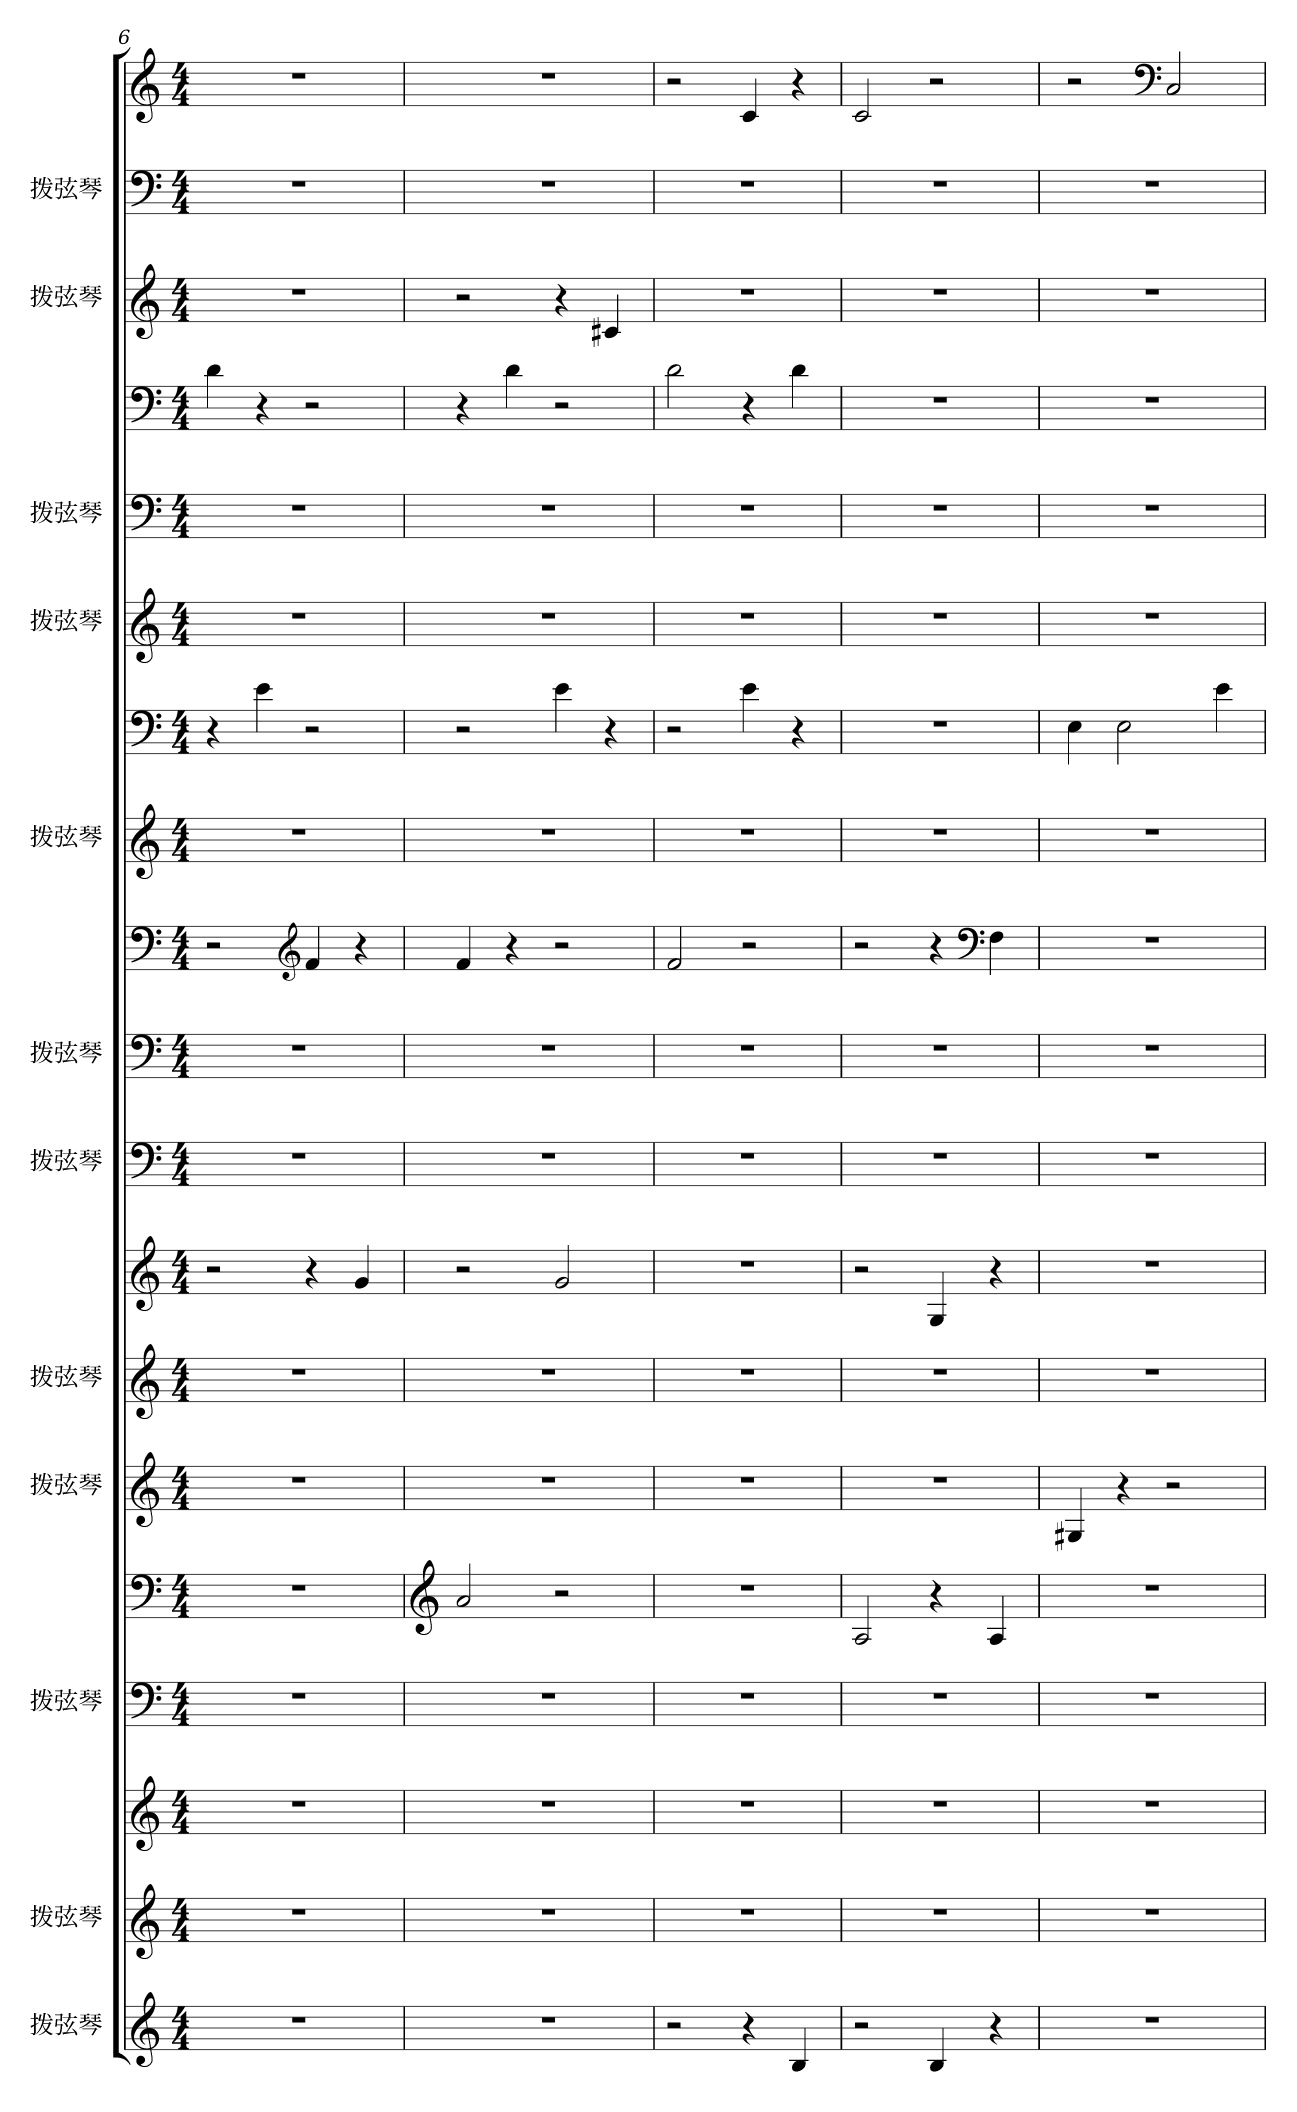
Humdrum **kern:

**kern	**kern	**kern	**kern	**kern	**kern	**kern	**kern	**kern	**kern	**kern	**kern	**kern	**kern	**kern	**kern	**kern	**kern	**kern
*part12	*part11	*part11	*part10	*part10	*part9	*part8	*part8	*part7	*part6	*part6	*part5	*part5	*part4	*part3	*part3	*part2	*part1	*part1
*staff19	*staff18	*staff17	*staff16	*staff15	*staff14	*staff13	*staff12	*staff11	*staff10	*staff9	*staff8	*staff7	*staff6	*staff5	*staff4	*staff3	*staff2	*staff1
*I"拨弦琴	*I"拨弦琴	*	*I"拨弦琴	*	*I"拨弦琴	*I"拨弦琴	*	*I"拨弦琴	*I"拨弦琴	*	*I"拨弦琴	*	*I"拨弦琴	*I"拨弦琴	*	*I"拨弦琴	*I"拨弦琴	*
*clefG2	*clefG2	*clefG2	*clefF4	*clefF4	*clefG2	*clefG2	*clefG2	*clefF4	*clefF4	*clefF4	*clefG2	*clefF4	*clefG2	*clefF4	*clefF4	*clefG2	*clefF4	*clefG2
*k[]	*k[]	*k[]	*k[]	*k[]	*k[]	*k[]	*k[]	*k[]	*k[]	*k[]	*k[]	*k[]	*k[]	*k[]	*k[]	*k[]	*k[]	*k[]
*M4/4	*M4/4	*M4/4	*M4/4	*M4/4	*M4/4	*M4/4	*M4/4	*M4/4	*M4/4	*M4/4	*M4/4	*M4/4	*M4/4	*M4/4	*M4/4	*M4/4	*M4/4	*M4/4
=6	=6	=6	=6	=6	=6	=6	=6	=6	=6	=6	=6	=6	=6	=6	=6	=6	=6	=6
1r	1r	1r	1r	1r	1r	1r	2r	1r	1r	2r	1r	4r	1r	1r	4d\	1r	1r	1r
.	.	.	.	.	.	.	.	.	.	.	.	4e\	.	.	4r	.	.	.
*	*	*	*	*	*	*	*	*	*	*clefG2	*	*	*	*	*	*	*	*
.	.	.	.	.	.	.	4r	.	.	4f/	.	2r	.	.	2r	.	.	.
.	.	.	.	.	.	.	4g/	.	.	4r	.	.	.	.	.	.	.	.
=7	=7	=7	=7	=7	=7	=7	=7	=7	=7	=7	=7	=7	=7	=7	=7	=7	=7	=7
*	*	*	*	*clefG2	*	*	*	*	*	*	*	*	*	*	*	*	*	*
1r	1r	1r	1r	2a/	1r	1r	2r	1r	1r	4f/	1r	2r	1r	1r	4r	2r	1r	1r
.	.	.	.	.	.	.	.	.	.	4r	.	.	.	.	4d\	.	.	.
.	.	.	.	2r	.	.	2g/	.	.	2r	.	4e\	.	.	2r	4r	.	.
.	.	.	.	.	.	.	.	.	.	.	.	4r	.	.	.	4c#X/	.	.
=8	=8	=8	=8	=8	=8	=8	=8	=8	=8	=8	=8	=8	=8	=8	=8	=8	=8	=8
2r	1r	1r	1r	1r	1r	1r	1r	1r	1r	2f/	1r	2r	1r	1r	2d\	1r	1r	2r
4r	.	.	.	.	.	.	.	.	.	2r	.	4e\	.	.	4r	.	.	4c/
4B/	.	.	.	.	.	.	.	.	.	.	.	4r	.	.	4d\	.	.	4r
!!LO:PB:g=z
=9	=9	=9	=9	=9	=9	=9	=9	=9	=9	=9	=9	=9	=9	=9	=9	=9	=9	=9
2r	1r	1r	1r	2A/	1r	1r	2r	1r	1r	2r	1r	1r	1r	1r	1r	1r	1r	2c/
4B/	.	.	.	4r	.	.	4G/	.	.	4r	.	.	.	.	.	.	.	2r
*	*	*	*	*	*	*	*	*	*	*clefF4	*	*	*	*	*	*	*	*
4r	.	.	.	4A/	.	.	4r	.	.	4F\	.	.	.	.	.	.	.	.
=10	=10	=10	=10	=10	=10	=10	=10	=10	=10	=10	=10	=10	=10	=10	=10	=10	=10	=10
1r	1r	1r	1r	1r	4G#X/	1r	1r	1r	1r	1r	1r	4E\	1r	1r	1r	1r	1r	2r
.	.	.	.	.	4r	.	.	.	.	.	.	2E\	.	.	.	.	.	.
*	*	*	*	*	*	*	*	*	*	*	*	*	*	*	*	*	*	*clefF4
.	.	.	.	.	2r	.	.	.	.	.	.	.	.	.	.	.	.	2C/
.	.	.	.	.	.	.	.	.	.	.	.	4e\	.	.	.	.	.	.
=	=	=	=	=	=	=	=	=	=	=	=	=	=	=	=	=	=	=
*-	*-	*-	*-	*-	*-	*-	*-	*-	*-	*-	*-	*-	*-	*-	*-	*-	*-	*-
